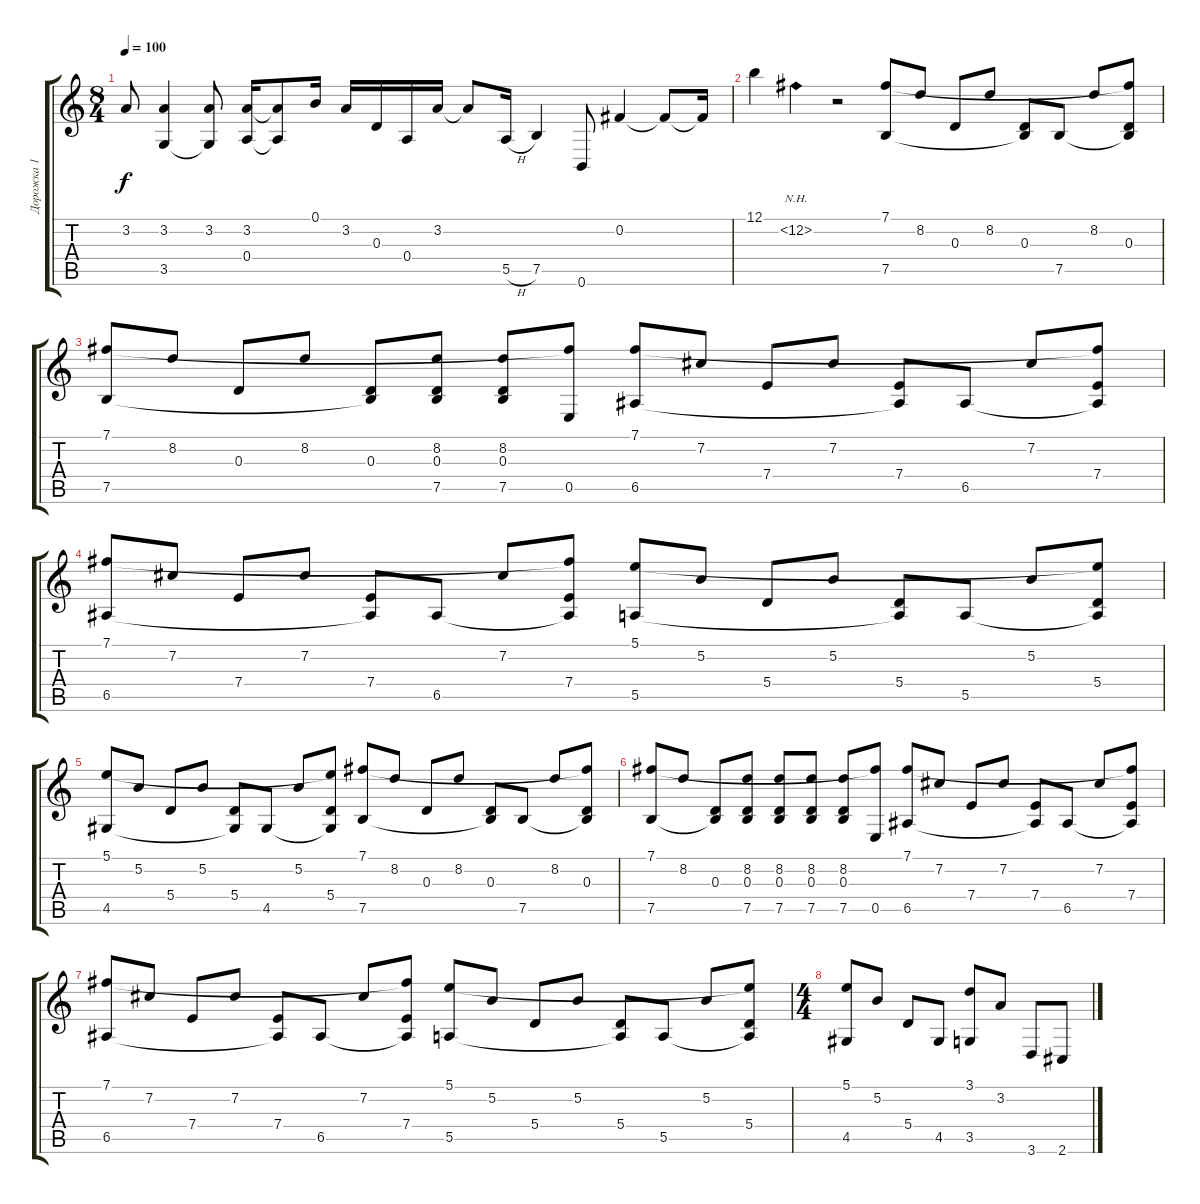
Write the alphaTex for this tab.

\track ("Дорожка 1" "Дорожка 1") {instrument acousticguitarnylon}
\staff {score tabs}
\tuning (B3 Gb3 D3 A2 E2 B1) {hide}
\ts (8 4)
\tempo 100
\clef g2
\ks c
3.2{t}.8{dy f} (3.2 3.5).4 (3.2 3.5{t}).8 (3.2 0.4).16 (3.2{t} 0.4{t}).8 0.1.16 3.2.16 0.3.16 0.4.16 3.2.16 3.2{t}.8 5.5{h}.16 7.5.4 0.6.8 0.2.4 0.2{t}.8 0.2{t}.16 |
12.1.4 12.2{nh}.4 r.2 (7.1 7.5).8 8.2.8 0.3.8 8.2.8 (0.3 7.5{t}).8 7.5.8 8.2.8 (7.1{t} 0.3 7.5{t}).8 |
(7.1 7.5).8 8.2.8 0.3.8 8.2.8 (0.3 7.5{t}).8 (8.2 0.3 7.5).8 (8.2 0.3 7.5).8 (7.1{t} 0.5).8 (7.1 6.5).8 7.2.8 7.4.8 7.2.8 (7.4 6.5{t}).8 6.5.8 7.2.8 (7.1{t} 7.4 6.5{t}).8 |
(7.1 6.5).8 7.2.8 7.4.8 7.2.8 (7.4 6.5{t}).8 6.5.8 7.2.8 (7.1{t} 7.4 6.5{t}).8 (5.1 5.5).8 5.2.8 5.4.8 5.2.8 (5.4 5.5{t}).8 5.5.8 5.2.8 (5.1{t} 5.4 5.5{t}).8 |
(5.1 4.5).8 5.2.8 5.4.8 5.2.8 (5.4 4.5{t}).8 4.5.8 5.2.8 (5.1{t} 5.4 4.5{t}).8 (7.1 7.5).8 8.2.8 0.3.8 8.2.8 (0.3 7.5{t}).8 7.5.8 8.2.8 (7.1{t} 0.3 7.5{t}).8 |
(7.1 7.5).8 8.2.8 (0.3 7.5{t}).8 (8.2 0.3 7.5).8 (8.2 0.3 7.5).8 (8.2 0.3 7.5).8 (8.2 0.3 7.5).8 (7.1{t} 0.5).8 (7.1 6.5).8 7.2.8 7.4.8 7.2.8 (7.4 6.5{t}).8 6.5.8 7.2.8 (7.1{t} 7.4 6.5{t}).8 |
(7.1 6.5).8 7.2.8 7.4.8 7.2.8 (7.4 6.5{t}).8 6.5.8 7.2.8 (7.1{t} 7.4 6.5{t}).8 (5.1 5.5).8 5.2.8 5.4.8 5.2.8 (5.4 5.5{t}).8 5.5.8 5.2.8 (5.1{t} 5.4 5.5{t}).8 |
\ts (4 4)
(5.1 4.5).8 5.2.8 5.4.8 4.5.8 (3.1 3.5).8 3.2.8 3.6.8 2.6.8
